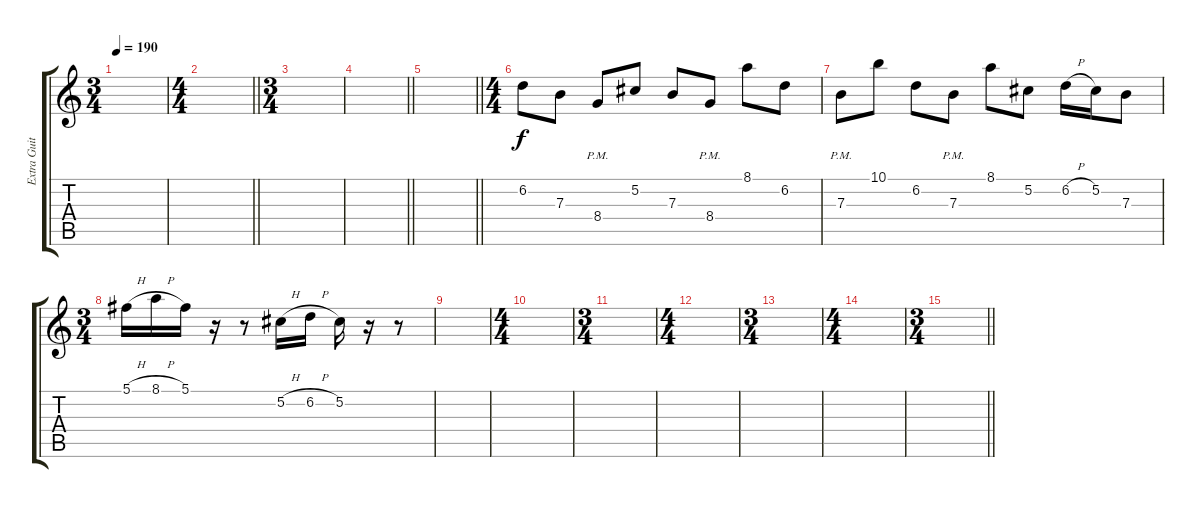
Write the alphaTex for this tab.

\track ("Extra Guitar" "Extra Guit") {instrument distortionguitar}
\staff {score tabs}
\tuning (Db4 Ab3 E3 B2 Gb2 B1) {hide}
\ts (3 4)
\tempo 190
\clef g2
\ks c
|
\ts (4 4)
\barLineRight lightlight
|
\ts (3 4)
|
\barLineRight lightlight
|
\barLineRight lightlight
|
\ts (4 4)
6.2.8 7.3.8 8.4{pm}.8 5.2.8 7.3.8 8.4{pm}.8 8.1.8 6.2.8 |
7.3{pm}.8 10.1.8 6.2.8 7.3{pm}.8 8.1.8 5.2.8 6.2{h}.16 5.2.16 7.3.8 |
\ts (3 4)
5.1{h}.16 8.1{h}.16 5.1.16 r.16 r.8 5.2{h}.16 6.2{h}.16 5.2.16 r.16 r.8 |
|
\ts (4 4)
|
\ts (3 4)
|
\ts (4 4)
|
\ts (3 4)
|
\ts (4 4)
|
\ts (3 4)
\barLineRight lightlight
